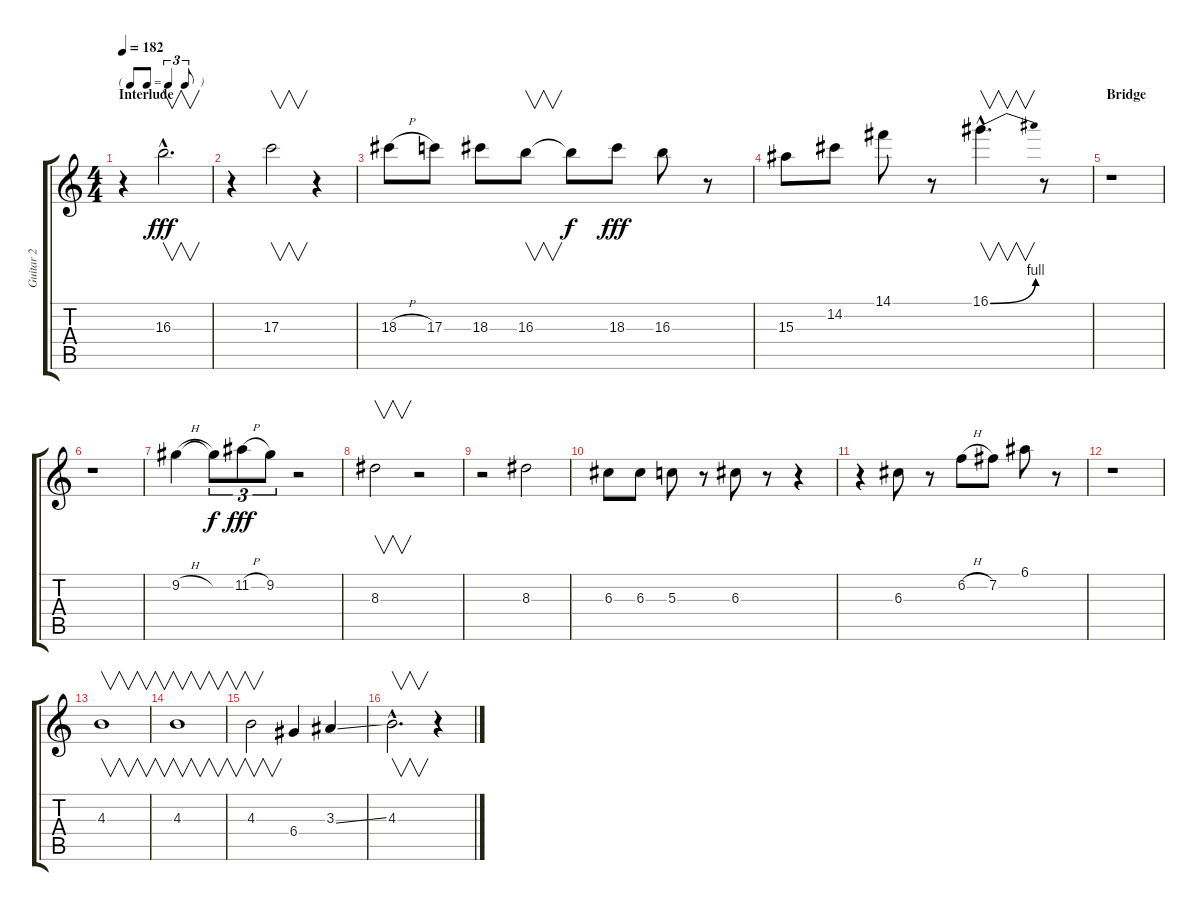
\track ("Guitar 2" "Guitar 2") {instrument distortionguitar}
\staff {score tabs}
\tuning (E4 B3 G3 D3 A2 E2) {hide}
\ts (4 4)
\tf triplet8th
\section ("" "Interlude")
\tempo 182
\clef g2
\ks c
r.4{dy fff} 16.3{hac}.2{v d} |
r.4 17.3.2{v} r.4 |
18.3{h}.8 17.3.8 18.3.8 16.3.8{v} 16.3{t}.8{dy f} 18.3.8{dy fff} 16.3.8 r.8 |
15.3.8 14.2.8 14.1.8 r.8 16.1{be (bend 0 0 60 4) hac}.4{v d} r.8 |
\section ("" "Bridge")
r.1 |
r.1 |
9.2{h}.4 9.2{t}.8{tu (3 2) dy f} 11.2{h}.8{tu (3 2) dy fff} 9.2.8{tu (3 2)} r.2 |
8.3.2{v} r.2 |
r.2 8.3.2 |
6.3.8 6.3.8 5.3.8 r.8 6.3.8 r.8 r.4 |
r.4 6.3.8 r.8 6.2{h}.8 7.2.8 6.1.8 r.8 |
r.1 |
4.3.1{v} |
4.3.1{v} |
4.3.2{v} 6.4.4 3.3{ss}.4 |
4.3{hac}.2{v d} r.4
